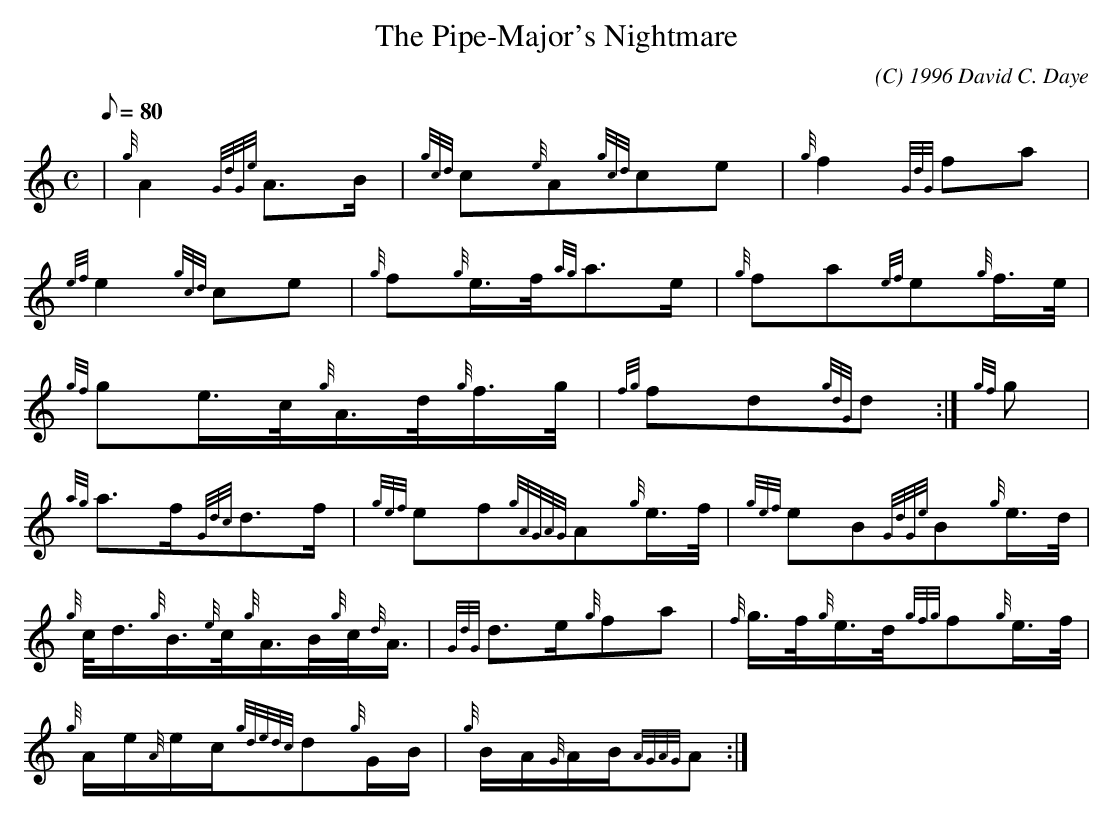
X:1
T:The Pipe-Major's Nightmare
M:C
L:1/8
Q:80
C:(C) 1996 David C. Daye
K:HP
| {g}A2{GdGe}A3/2B/2 | \
{gcd}c{e}A{gcd}ce | \
{g}f2{GdG}fa |
{ef}e2{gcd}ce | \
{g}f{g}e3/4f/4{ag}a3/2e/2 | \
{g}fa{ef}e{g}f3/4e/4 |
{gf}ge3/4c/4{g}A3/4d/4{g}f3/4g/4 | \
{fg}fd{gdG}d :| \
{gf}g |
{ag}a3/2f/2{Gdc}d3/2f/2 | \
{gef}ef{gAGAG}A{g}e3/4f/4 | \
{gef}eB{GdGe}B{g}e3/4d/4 |
{g}c/4d3/4{g}B3/4{e}c/4{g}A3/4B/4{g}c/4{d}A3/4 | \
{GdG}d3/2e/2{g}fa | \
{f}g3/4f/4{g}e3/4d/4{gfg}f{g}e3/4f/4 |
{g}A/2e/2{A}e/2c/2{gdedc}d{g}G/2B/2 | \
{g}B/2A/2{G}A/2B/2{AGAG}A :|
